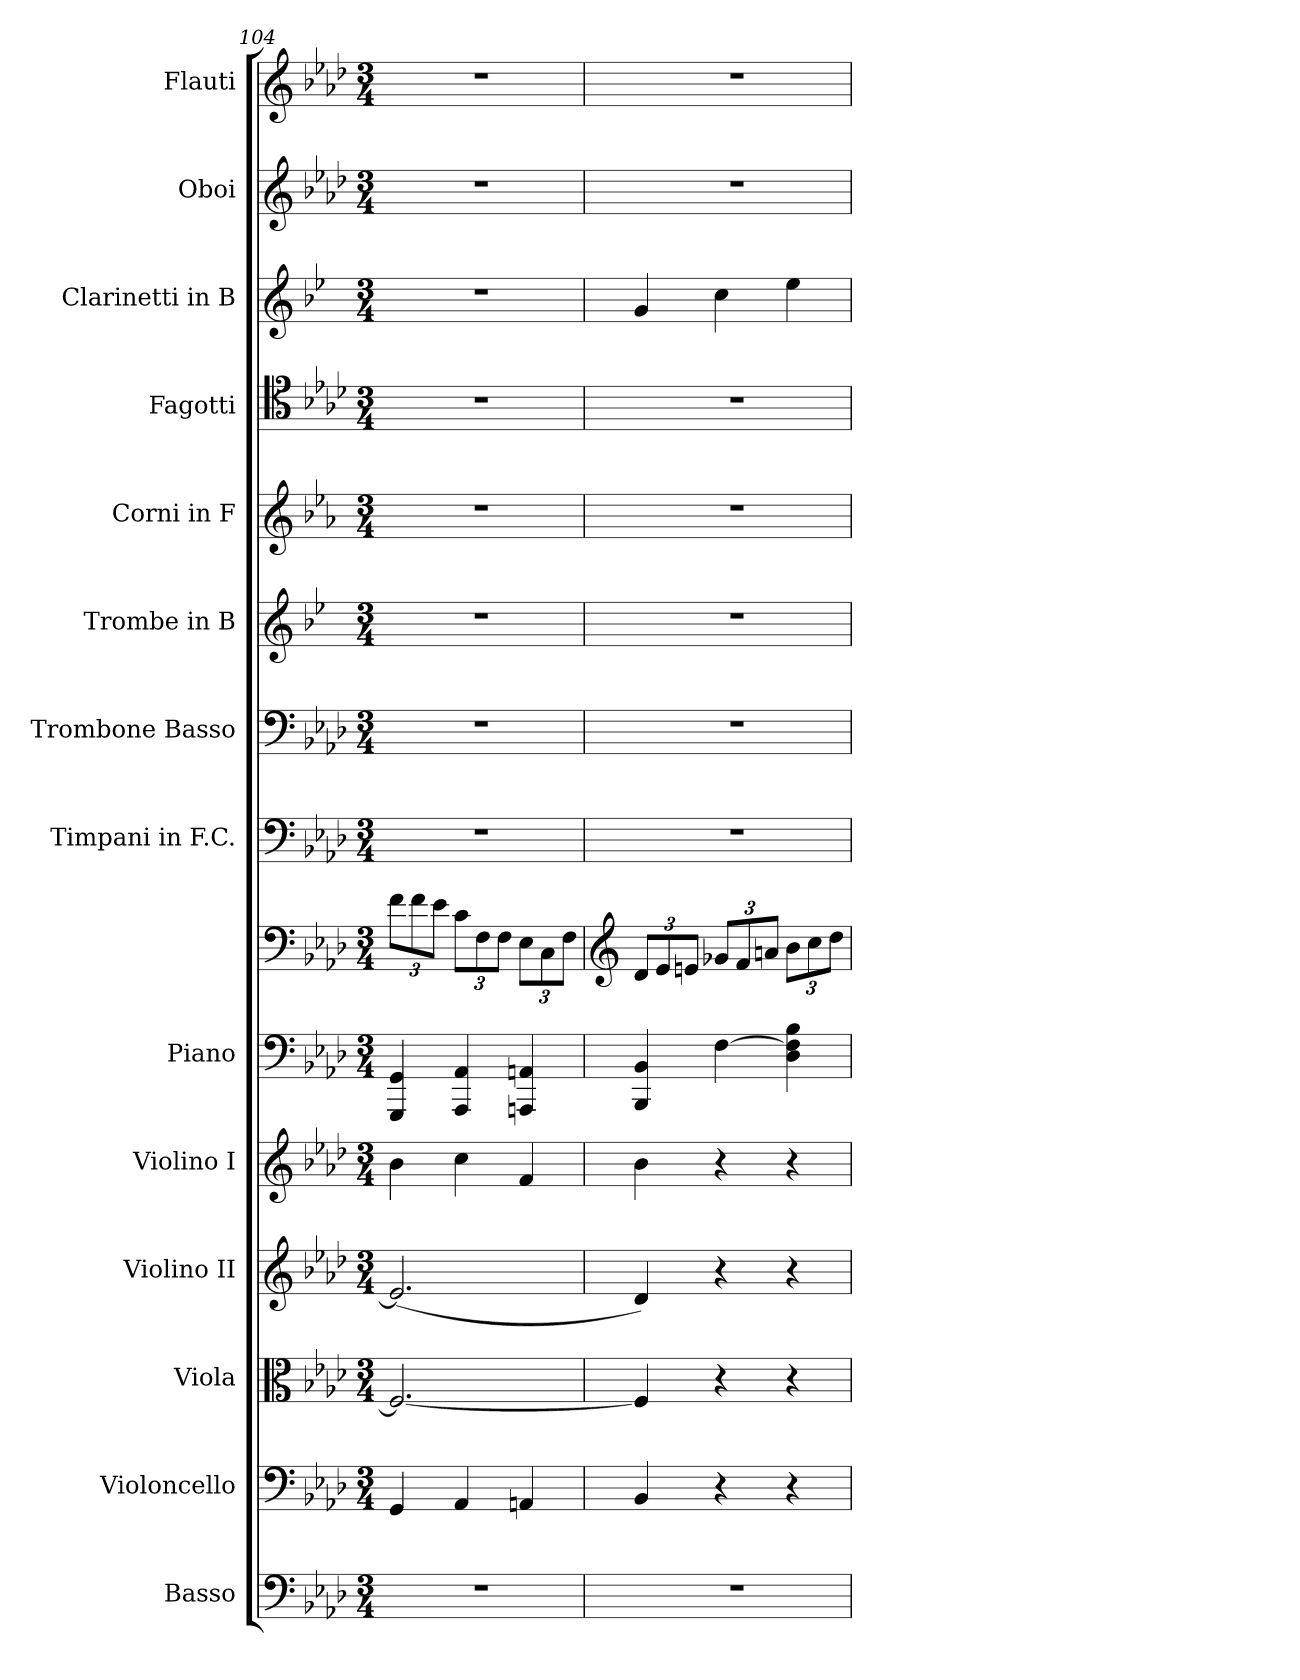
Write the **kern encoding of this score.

**kern	**kern	**kern	**kern	**kern	**kern	**kern	**kern	**kern	**kern	**kern	**kern	**kern	**kern	**kern
*part14	*part13	*part12	*part11	*part10	*part9	*part9	*part8	*part7	*part6	*part5	*part4	*part3	*part2	*part1
*staff15	*staff14	*staff13	*staff12	*staff11	*staff10	*staff9	*staff8	*staff7	*staff6	*staff5	*staff4	*staff3	*staff2	*staff1
*I"Basso	*I"Violoncello	*I"Viola	*I"Violino II	*I"Violino I	*I"Piano	*	*I"Timpani in F.C.	*I"Trombone Basso	*I"Trombe in B	*I"Corni in F	*I"Fagotti	*I"Clarinetti in B	*I"Oboi	*I"Flauti
*	*	*	*	*	*I'Pno.	*	*I'Timp.	*	*	*	*	*	*I'Ob.	*I'Fl.
*clefF4	*clefF4	*clefC3	*clefG2	*clefG2	*clefF4	*clefF4	*clefF4	*clefF4	*clefG2	*clefG2	*clefC4	*clefG2	*clefG2	*clefG2
*ITrd7c12	*	*	*	*	*	*	*	*	*ITrd1c2	*ITrd4c7	*	*ITrd1c2	*	*
*k[b-e-a-d-]	*k[b-e-a-d-]	*k[b-e-a-d-]	*k[b-e-a-d-]	*k[b-e-a-d-]	*k[b-e-a-d-]	*k[b-e-a-d-]	*k[b-e-a-d-]	*k[b-e-a-d-]	*k[b-e-a-d-]	*k[b-e-a-d-]	*k[b-e-a-d-]	*k[b-e-a-d-]	*k[b-e-a-d-]	*k[b-e-a-d-]
*M3/4	*M3/4	*M3/4	*M3/4	*M3/4	*M3/4	*M3/4	*M3/4	*M3/4	*M3/4	*M3/4	*M3/4	*M3/4	*M3/4	*M3/4
*	*	*	*	*	*	*Xbrackettup	*	*	*	*	*	*	*	*
=104	=104	=104	=104	=104	=104	=104	=104	=104	=104	=104	=104	=104	=104	=104
2.r	4GG/	2.F/_	(<2.e-/]	4b-\	4GGG/ 4GG/	12f\L	2.r	2.r	2.r	2.r	2.r	2.r	2.r	2.r
.	.	.	.	.	.	12f\	.	.	.	.	.	.	.	.
.	.	.	.	.	.	12e-\J	.	.	.	.	.	.	.	.
.	4AA-/	.	.	4cc\	4AAA-/ 4AA-/	12c\L	.	.	.	.	.	.	.	.
.	.	.	.	.	.	12F\	.	.	.	.	.	.	.	.
.	.	.	.	.	.	12F\J	.	.	.	.	.	.	.	.
.	4AAn/	.	.	4f/	4AAAn/ 4AAn/	12E-\L	.	.	.	.	.	.	.	.
.	.	.	.	.	.	12C\	.	.	.	.	.	.	.	.
.	.	.	.	.	.	12F\J	.	.	.	.	.	.	.	.
=105	=105	=105	=105	=105	=105	=105	=105	=105	=105	=105	=105	=105	=105	=105
*	*	*	*	*	*	*clefG2	*	*	*	*	*	*	*	*
2.r	4BB-/	4F/]	4d-/)	4b-\	4BBB-/ 4BB-/	12d-/L	2.r	2.r	2.r	2.r	2.r	4f/	2.r	2.r
.	.	.	.	.	.	12e-/	.	.	.	.	.	.	.	.
.	.	.	.	.	.	12en/J	.	.	.	.	.	.	.	.
.	4r	4r	4r	4r	[4F\	12g-X/L	.	.	.	.	.	4b-\	.	.
.	.	.	.	.	.	12f/	.	.	.	.	.	.	.	.
.	.	.	.	.	.	12an/J	.	.	.	.	.	.	.	.
.	4r	4r	4r	4r	4D-\ 4F\] 4B-\	12b-\L	.	.	.	.	.	4dd-\	.	.
.	.	.	.	.	.	12cc\	.	.	.	.	.	.	.	.
.	.	.	.	.	.	12dd-\J	.	.	.	.	.	.	.	.
=	=	=	=	=	=	=	=	=	=	=	=	=	=	=
*-	*-	*-	*-	*-	*-	*-	*-	*-	*-	*-	*-	*-	*-	*-
